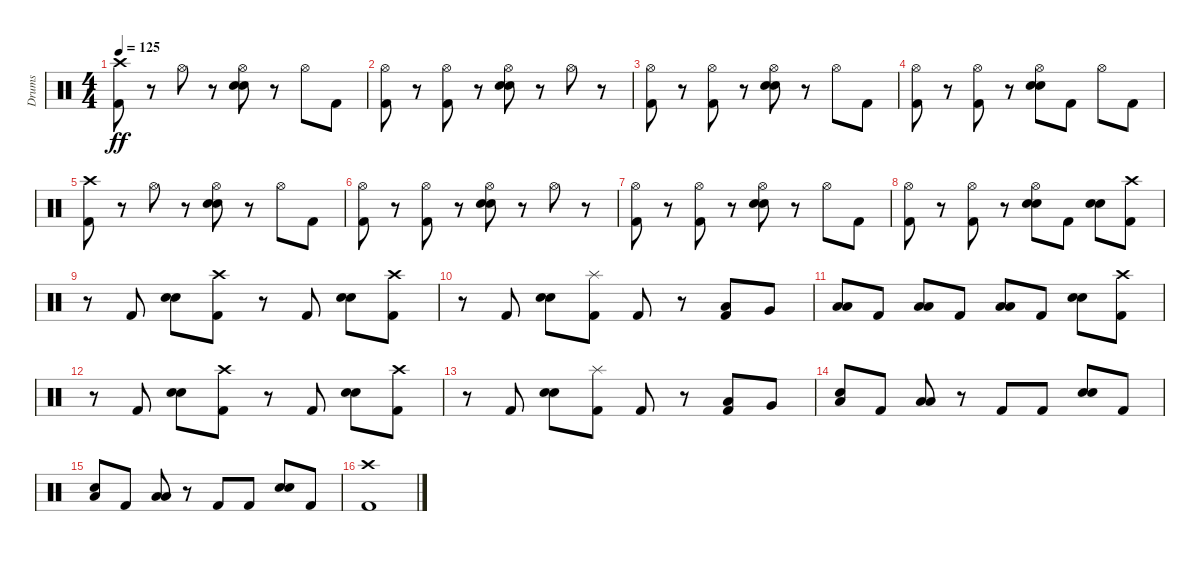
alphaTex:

\track ("Drums" "Drums") {instrument percussion}
\staff {score}
\articulation defaults
\ts (4 4)
\tempo 125
\clef neutral
\ks c
("Crash high (hit)" "Kick (hit) 2").8{dy ff} r.8 "Hi-Hat (open)".8 r.8 ("Hi-Hat (open)" "Electric Snare (hit)" "Electric Snare (hit)").8 r.8 "Hi-Hat (open)".8 "Kick (hit) 2".8 |
("Hi-Hat (open)" "Kick (hit) 2").8 r.8 ("Hi-Hat (open)" "Kick (hit) 2").8 r.8 ("Hi-Hat (open)" "Electric Snare (hit)" "Electric Snare (hit)").8 r.8 "Hi-Hat (open)".8 r.8 |
("Hi-Hat (open)" "Kick (hit) 2").8 r.8 ("Hi-Hat (open)" "Kick (hit) 2").8 r.8 ("Hi-Hat (open)" "Electric Snare (hit)" "Electric Snare (hit)").8 r.8 "Hi-Hat (open)".8 "Kick (hit) 2".8 |
("Hi-Hat (open)" "Kick (hit) 2").8 r.8 ("Hi-Hat (open)" "Kick (hit) 2").8 r.8 ("Hi-Hat (open)" "Electric Snare (hit)" "Electric Snare (hit)").8 "Kick (hit) 2".8 "Hi-Hat (open)".8 "Kick (hit) 2".8 |
("Crash high (hit)" "Kick (hit) 2").8 r.8 "Hi-Hat (open)".8 r.8 ("Hi-Hat (open)" "Electric Snare (hit)" "Electric Snare (hit)").8 r.8 "Hi-Hat (open)".8 "Kick (hit) 2".8 |
("Hi-Hat (open)" "Kick (hit) 2").8 r.8 ("Hi-Hat (open)" "Kick (hit) 2").8 r.8 ("Hi-Hat (open)" "Electric Snare (hit)" "Electric Snare (hit)").8 r.8 "Hi-Hat (open)".8 r.8 |
("Hi-Hat (open)" "Kick (hit) 2").8 r.8 ("Hi-Hat (open)" "Kick (hit) 2").8 r.8 ("Hi-Hat (open)" "Electric Snare (hit)" "Electric Snare (hit)").8 r.8 "Hi-Hat (open)".8 "Kick (hit) 2".8 |
("Hi-Hat (open)" "Kick (hit) 2").8 r.8 ("Hi-Hat (open)" "Kick (hit) 2").8 r.8 ("Hi-Hat (open)" "Electric Snare (hit)" "Electric Snare (hit)").8 "Kick (hit) 2".8 ("Electric Snare (hit)" "Electric Snare (hit)").8{bd 240} ("Crash high (hit)" "Kick (hit) 2").8 |
r.8 "Kick (hit) 2".8 ("Electric Snare (hit)" "Electric Snare (hit)").8{bd 240} ("Crash high (hit)" "Kick (hit) 2").8 r.8 "Kick (hit) 2".8 ("Electric Snare (hit)" "Electric Snare (hit)").8{bd 240} ("Crash high (hit)" "Kick (hit) 2").8 |
r.8 "Kick (hit) 2".8 ("Electric Snare (hit)" "Electric Snare (hit)").8{bd 240} ("Splash (hit)" "Kick (hit) 2").8 "Kick (hit) 2".8 r.8 ("Low Floor Tom (hit)" "Kick (hit) 2").8 "Very Low Tom (hit)".8 |
("Low Tom (hit)" "Low Tom (hit)").8 "Kick (hit) 2".8 ("Low Tom (hit)" "Low Tom (hit)").8 "Kick (hit) 2".8 ("Low Tom (hit)" "Low Tom (hit)").8 "Kick (hit) 2".8 ("Electric Snare (hit)" "Electric Snare (hit)").8{bd 240} ("Crash high (hit)" "Kick (hit) 2").8 |
r.8 "Kick (hit) 2".8 ("Electric Snare (hit)" "Electric Snare (hit)").8{bd 240} ("Crash high (hit)" "Kick (hit) 2").8 r.8 "Kick (hit) 2".8 ("Electric Snare (hit)" "Electric Snare (hit)").8{bd 240} ("Crash high (hit)" "Kick (hit) 2").8 |
r.8 "Kick (hit) 2".8 ("Electric Snare (hit)" "Electric Snare (hit)").8{bd 240} ("Splash (hit)" "Kick (hit) 2").8 "Kick (hit) 2".8 r.8 ("Low Floor Tom (hit)" "Kick (hit) 2").8 "Very Low Tom (hit)".8 |
("Electric Snare (hit)" "Low Tom (hit)").8 "Kick (hit) 2".8 ("Low Tom (hit)" "Low Tom (hit)").8 r.8 "Kick (hit) 2".8 "Kick (hit) 2".8 ("Electric Snare (hit)" "Electric Snare (hit)").8{bd 240} "Kick (hit) 2".8 |
("Electric Snare (hit)" "Low Tom (hit)").8 "Kick (hit) 2".8 ("Low Tom (hit)" "Low Tom (hit)").8 r.8 "Kick (hit) 2".8 "Kick (hit) 2".8 ("Electric Snare (hit)" "Electric Snare (hit)").8{bd 240} "Kick (hit) 2".8 |
("Crash high (hit)" "Kick (hit) 2").1
